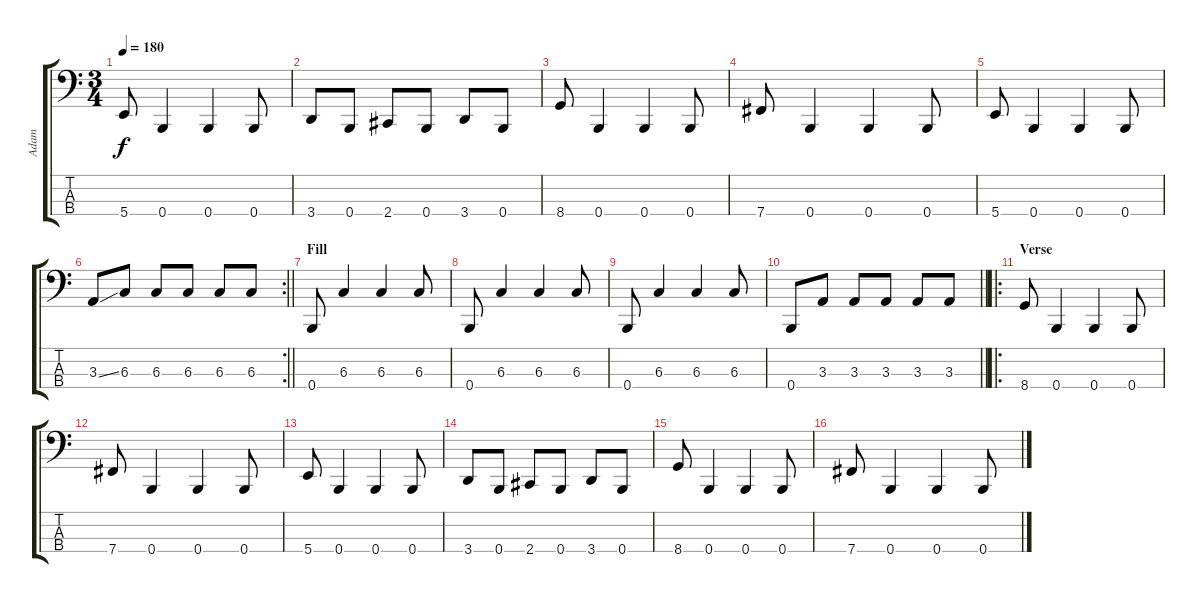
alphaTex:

\track ("Adam" "Adam") {instrument electricbassfinger}
\staff {score tabs}
\tuning (E2 B1 Gb1 B0) {hide}
\ts (3 4)
\tempo 180
\clef f4
\ks c
5.4.8{dy f} 0.4.4 0.4.4 0.4.8 |
3.4.8 0.4.8 2.4.8 0.4.8 3.4.8 0.4.8 |
8.4.8 0.4.4 0.4.4 0.4.8 |
7.4.8 0.4.4 0.4.4 0.4.8 |
5.4.8 0.4.4 0.4.4 0.4.8 |
\rc 2
\barLineRight lightlight
3.3{ss}.8 6.3.8 6.3.8 6.3.8 6.3.8 6.3.8 |
\section ("" "Fill")
0.4.8 6.3.4 6.3.4 6.3.8 |
0.4.8 6.3.4 6.3.4 6.3.8 |
0.4.8 6.3.4 6.3.4 6.3.8 |
\barLineRight lightlight
0.4.8 3.3.8 3.3.8 3.3.8 3.3.8 3.3.8 |
\ro
\section ("" "Verse")
8.4.8 0.4.4 0.4.4 0.4.8 |
7.4.8 0.4.4 0.4.4 0.4.8 |
5.4.8 0.4.4 0.4.4 0.4.8 |
3.4.8 0.4.8 2.4.8 0.4.8 3.4.8 0.4.8 |
8.4.8 0.4.4 0.4.4 0.4.8 |
7.4.8 0.4.4 0.4.4 0.4.8
